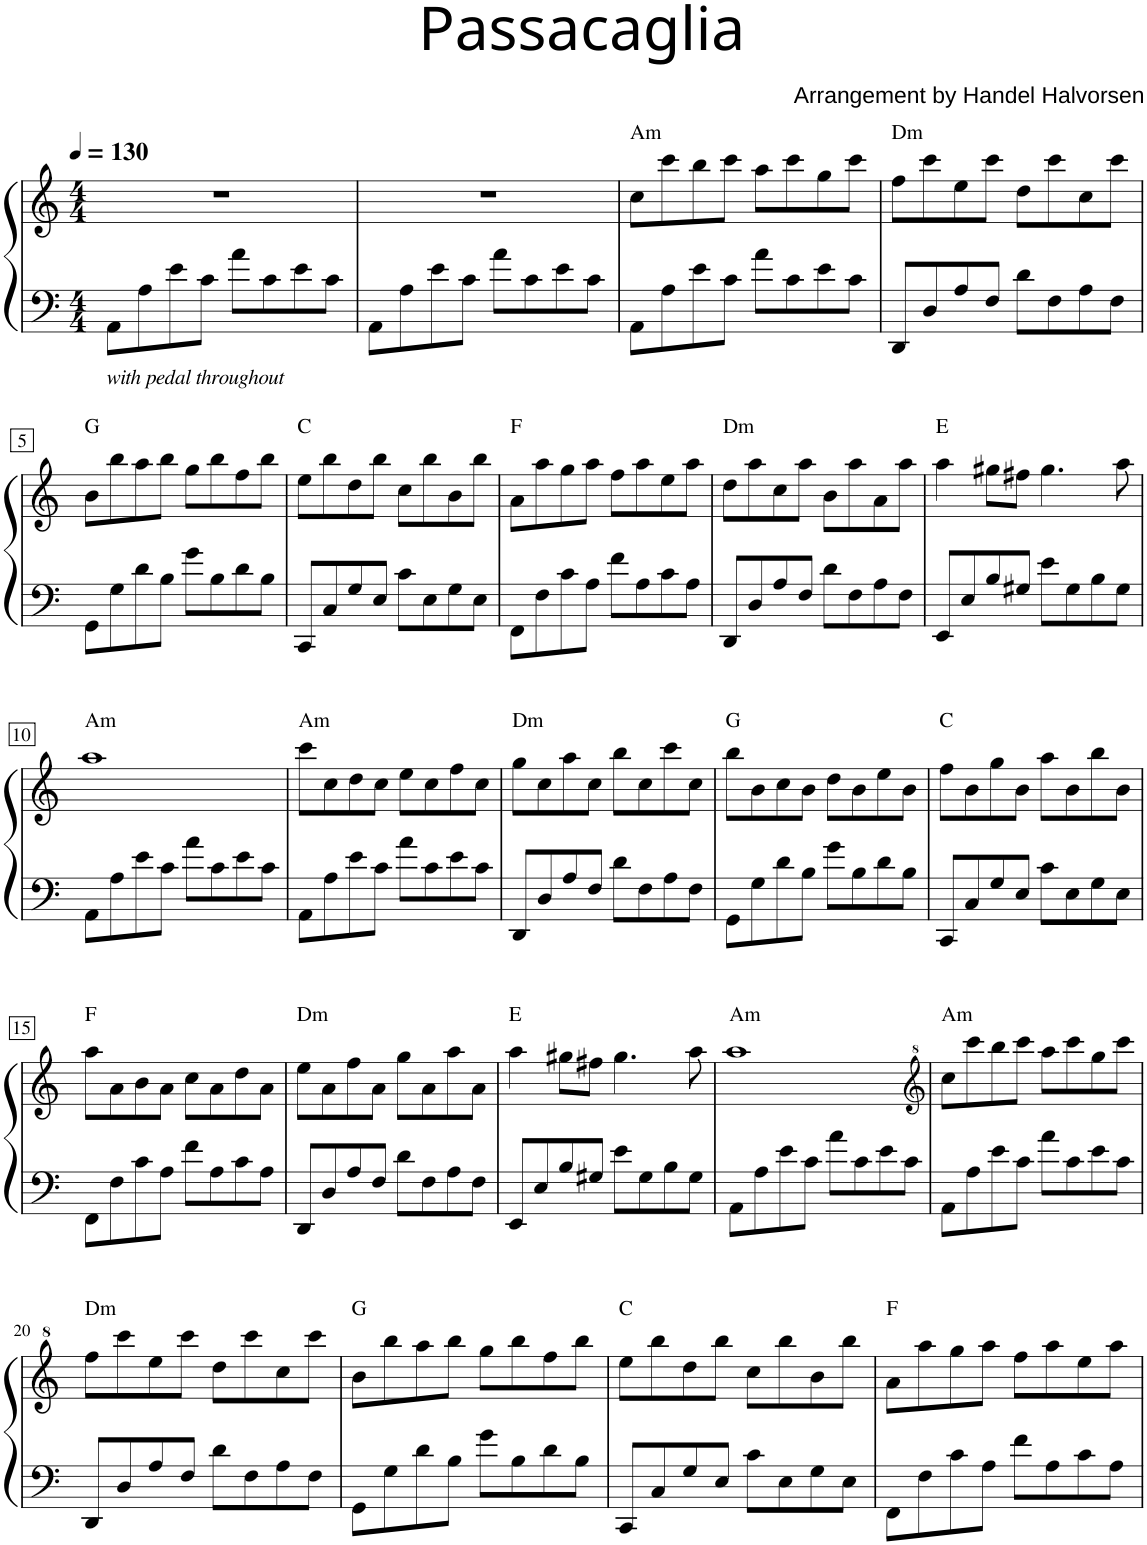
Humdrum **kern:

**kern	**kern
*part1	*part1
*staff2	*staff1
*I"Piano	*
*I'Pno.	*
*clefF4	*clefG2
*k[]	*k[]
*M4/4	*M4/4
*MM130	*MM130
=1	=1
!LO:TX:b:i:t=with pedal throughout	!
8AA\L	1r
8A\	.
8e\	.
8c\J	.
8a\L	.
8c\	.
8e\	.
8c\J	.
=2	=2
8AA\L	1r
8A\	.
8e\	.
8c\J	.
8a\L	.
8c\	.
8e\	.
8c\J	.
=3	=3
!	!LO:TX:a:t=Am
8AA\L	8cc\L
8A\	8ccc\
8e\	8bb\
8c\J	8ccc\J
8a\L	8aa\L
8c\	8ccc\
8e\	8gg\
8c\J	8ccc\J
=4	=4
!	!LO:TX:a:t=Dm
8DD/L	8ff\L
8D/	8ccc\
8A/	8ee\
8F/J	8ccc\J
8d\L	8dd\L
8F\	8ccc\
8A\	8cc\
8F\J	8ccc\J
!!LO:LB:g=z
=5	=5
!	!LO:TX:a:t=G
8GG\L	8b\L
8G\	8bb\
8d\	8aa\
8B\J	8bb\J
8g\L	8gg\L
8B\	8bb\
8d\	8ff\
8B\J	8bb\J
=6	=6
!	!LO:TX:a:t=C
8CC/L	8ee\L
8C/	8bb\
8G/	8dd\
8E/J	8bb\J
8c\L	8cc\L
8E\	8bb\
8G\	8b\
8E\J	8bb\J
=7	=7
!	!LO:TX:a:t=F
8FF\L	8a\L
8F\	8aa\
8c\	8gg\
8A\J	8aa\J
8f\L	8ff\L
8A\	8aa\
8c\	8ee\
8A\J	8aa\J
=8	=8
!	!LO:TX:a:t=Dm
8DD/L	8dd\L
8D/	8aa\
8A/	8cc\
8F/J	8aa\J
8d\L	8b\L
8F\	8aa\
8A\	8a\
8F\J	8aa\J
=9	=9
!	!LO:TX:a:t=E
8EE/L	4aa\
8E/	.
8B/	8gg#X\L
8G#X/J	8ff#X\J
8e\L	4.gg#\
8G#\	.
8B\	.
8G#\J	8aa\
!!LO:LB:g=z
=10	=10
!	!LO:TX:a:t=Am
8AA\L	1aa
8A\	.
8e\	.
8c\J	.
8a\L	.
8c\	.
8e\	.
8c\J	.
=11	=11
!	!LO:TX:a:t=Am
8AA\L	8ccc\L
8A\	8cc\
8e\	8dd\
8c\J	8cc\J
8a\L	8ee\L
8c\	8cc\
8e\	8ff\
8c\J	8cc\J
=12	=12
!	!LO:TX:a:t=Dm
8DD/L	8gg\L
8D/	8cc\
8A/	8aa\
8F/J	8cc\J
8d\L	8bb\L
8F\	8cc\
8A\	8ccc\
8F\J	8cc\J
=13	=13
!	!LO:TX:a:t=G
8GG\L	8bb\L
8G\	8b\
8d\	8cc\
8B\J	8b\J
8g\L	8dd\L
8B\	8b\
8d\	8ee\
8B\J	8b\J
=14	=14
!	!LO:TX:a:t=C
8CC/L	8ff\L
8C/	8b\
8G/	8gg\
8E/J	8b\J
8c\L	8aa\L
8E\	8b\
8G\	8bb\
8E\J	8b\J
!!LO:LB:g=z
=15	=15
!	!LO:TX:a:t=F
8FF\L	8aa\L
8F\	8a\
8c\	8b\
8A\J	8a\J
8f\L	8cc\L
8A\	8a\
8c\	8dd\
8A\J	8a\J
=16	=16
!	!LO:TX:a:t=Dm
8DD/L	8ee\L
8D/	8a\
8A/	8ff\
8F/J	8a\J
8d\L	8gg\L
8F\	8a\
8A\	8aa\
8F\J	8a\J
=17	=17
!	!LO:TX:a:t=E
8EE/L	4aa\
8E/	.
8B/	8gg#X\L
8G#X/J	8ff#X\J
8e\L	4.gg#\
8G#\	.
8B\	.
8G#\J	8aa\
=18	=18
!	!LO:TX:a:t=Am
8AA\L	1aa
8A\	.
8e\	.
8c\J	.
8a\L	.
8c\	.
8e\	.
8c\J	.
=19	=19
*	*clefG^2
!	!LO:TX:a:t=Am
8AA\L	8ccc\L
8A\	8cccc\
8e\	8bbb\
8c\J	8cccc\J
8a\L	8aaa\L
8c\	8cccc\
8e\	8ggg\
8c\J	8cccc\J
!!LO:LB:g=z
=20	=20
!	!LO:TX:a:t=Dm
8DD/L	8fff\L
8D/	8cccc\
8A/	8eee\
8F/J	8cccc\J
8d\L	8ddd\L
8F\	8cccc\
8A\	8ccc\
8F\J	8cccc\J
=21	=21
!	!LO:TX:a:t=G
8GG\L	8bb\L
8G\	8bbb\
8d\	8aaa\
8B\J	8bbb\J
8g\L	8ggg\L
8B\	8bbb\
8d\	8fff\
8B\J	8bbb\J
=22	=22
!	!LO:TX:a:t=C
8CC/L	8eee\L
8C/	8bbb\
8G/	8ddd\
8E/J	8bbb\J
8c\L	8ccc\L
8E\	8bbb\
8G\	8bb\
8E\J	8bbb\J
=23	=23
!	!LO:TX:a:t=F
8FF\L	8aa\L
8F\	8aaa\
8c\	8ggg\
8A\J	8aaa\J
8f\L	8fff\L
8A\	8aaa\
8c\	8eee\
8A\J	8aaa\J
=	=
*-	*-
